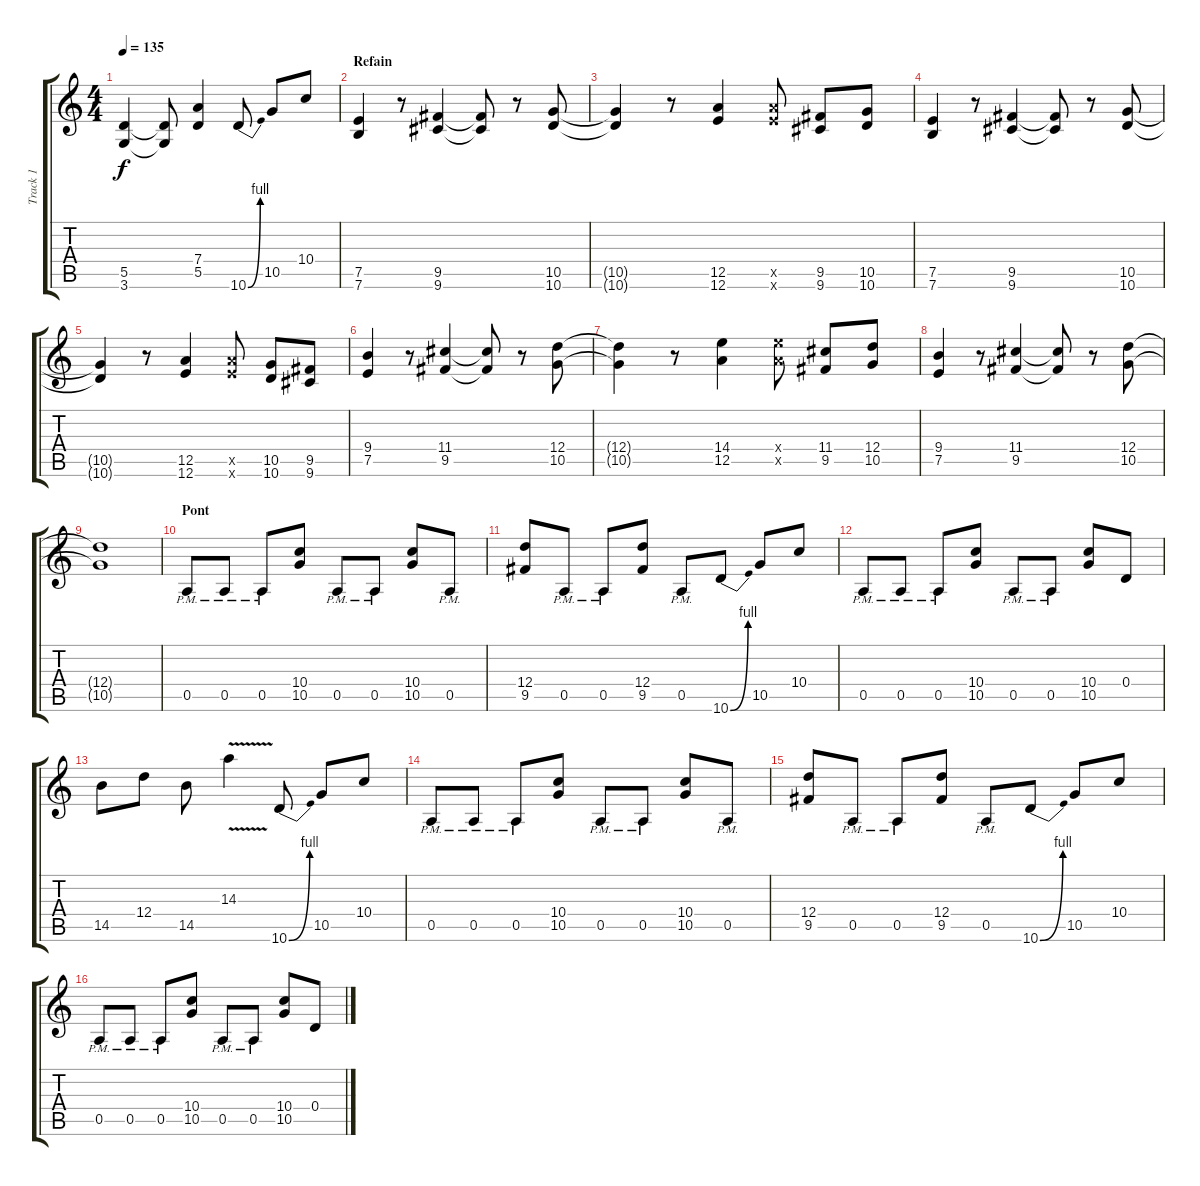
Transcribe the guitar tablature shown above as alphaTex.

\track ("Track 1" "Track 1") {instrument overdrivenguitar}
\staff {score tabs}
\tuning (E4 B3 G3 D3 A2 E2) {hide}
\ts (4 4)
\tempo 135
\clef g2
\ks c
(5.5 3.6).4{dy f} (5.5{t} 3.6{t}).8 (7.4 5.5).4 10.6{be (bend 0 0 60 4)}.8 10.5.8 10.4.8 |
\section ("" "Refain")
(7.5 7.6).4 r.8 (9.5 9.6).4 (9.5{t} 9.6{t}).8 r.8 (10.5 10.6).8 |
(10.5{t} 10.6{t}).4 r.8 (12.5 12.6).4 (12.5{x} 12.6{x}).8 (9.5 9.6).8 (10.5 10.6).8 |
(7.5 7.6).4 r.8 (9.5 9.6).4 (9.5{t} 9.6{t}).8 r.8 (10.5 10.6).8 |
(10.5{t} 10.6{t}).4 r.8 (12.5 12.6).4 (12.5{x} 12.6{x}).8 (10.5 10.6).8 (9.5 9.6).8 |
(9.4 7.5).4 r.8 (11.4 9.5).4 (11.4{t} 9.5{t}).8 r.8 (12.4 10.5).8 |
(12.4{t} 10.5{t}).4 r.8 (14.4 12.5).4 (14.4{x} 12.5{x}).8 (11.4 9.5).8 (12.4 10.5).8 |
(9.4 7.5).4 r.8 (11.4 9.5).4 (11.4{t} 9.5{t}).8 r.8 (12.4 10.5).8 |
(12.4{t} 10.5{t}).1 |
\section ("" "Pont")
0.5{pm}.8 0.5{pm}.8 0.5{pm}.8 (10.4 10.5).8 0.5{pm}.8 0.5{pm}.8 (10.4 10.5).8 0.5{pm}.8 |
(12.4 9.5).8 0.5{pm}.8 0.5{pm}.8 (12.4 9.5).8 0.5{pm}.8 10.6{be (bend 0 0 60 4)}.8 10.5.8 10.4.8 |
0.5{pm}.8 0.5{pm}.8 0.5{pm}.8 (10.4 10.5).8 0.5{pm}.8 0.5{pm}.8 (10.4 10.5).8 0.4.8 |
14.5.8 12.4.8 14.5.8 14.3{v}.4 10.6{be (bend 0 0 60 4)}.8 10.5.8 10.4.8 |
0.5{pm}.8 0.5{pm}.8 0.5{pm}.8 (10.4 10.5).8 0.5{pm}.8 0.5{pm}.8 (10.4 10.5).8 0.5{pm}.8 |
(12.4 9.5).8 0.5{pm}.8 0.5{pm}.8 (12.4 9.5).8 0.5{pm}.8 10.6{be (bend 0 0 60 4)}.8 10.5.8 10.4.8 |
0.5{pm}.8 0.5{pm}.8 0.5{pm}.8 (10.4 10.5).8 0.5{pm}.8 0.5{pm}.8 (10.4 10.5).8 0.4.8
